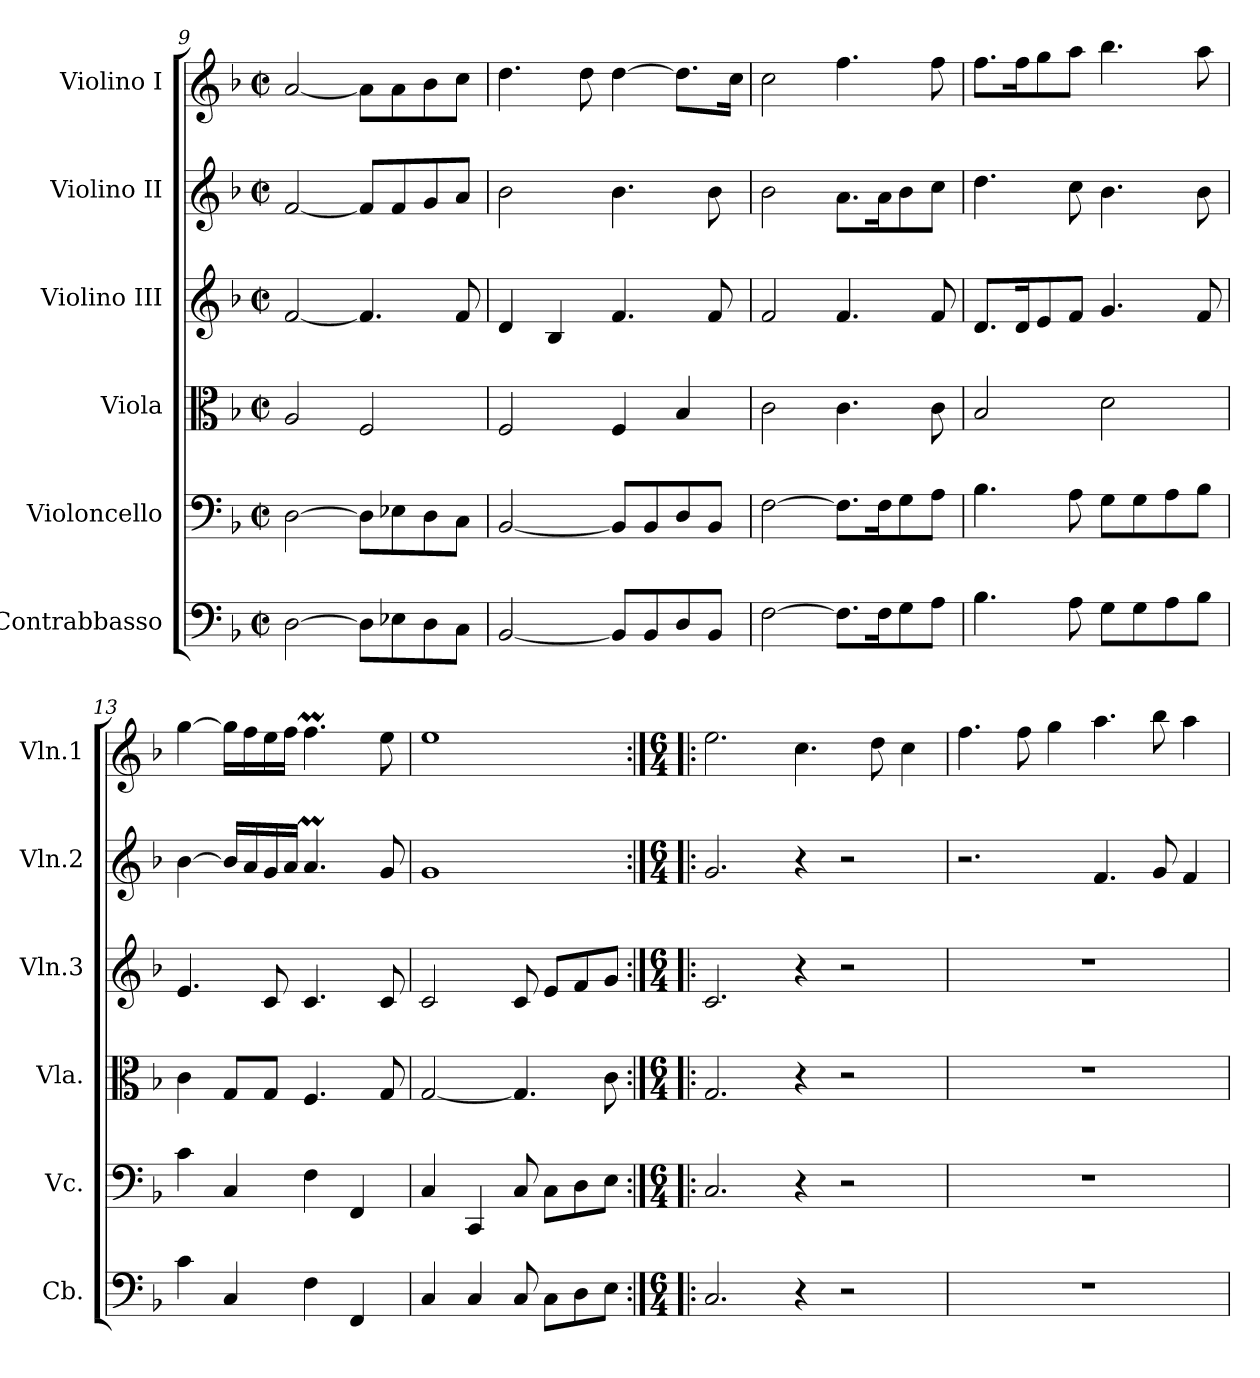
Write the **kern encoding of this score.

**kern	**kern	**kern	**kern	**kern	**kern
*part6	*part5	*part4	*part3	*part2	*part1
*staff6	*staff5	*staff4	*staff3	*staff2	*staff1
*I"Contrabbasso	*I"Violoncello	*I"Viola	*I"Violino III	*I"Violino II	*I"Violino I
*I'Cb.	*I'Vc.	*I'Vla.	*I'Vln.3	*I'Vln.2	*I'Vln.1
*clefF4	*clefF4	*clefC3	*clefG2	*clefG2	*clefG2
*ITrd7c12	*	*	*	*	*
*k[b-]	*k[b-]	*k[b-]	*k[b-]	*k[b-]	*k[b-]
*M2/2	*M2/2	*M2/2	*M2/2	*M2/2	*M2/2
*met(c|)	*met(c|)	*met(c|)	*met(c|)	*met(c|)	*met(c|)
=9	=9	=9	=9	=9	=9
[2DD\	[2D\	2A/	[2f/	[2f/	[2a/
8DD\L]	8D\L]	2F/	4.f/]	8f/L]	8a\L]
8EE-X\	8E-X\	.	.	8f/	8a\
8DD\	8D\	.	.	8g/	8b-\
8CC\J	8C\J	.	8f/	8a/J	8cc\J
=10	=10	=10	=10	=10	=10
[2BBB-/	[2BB-/	2F/	4d/	2b-\	4.dd\
.	.	.	4B-/	.	.
.	.	.	.	.	8dd\
8BBB-/L]	8BB-/L]	4F/	4.f/	4.b-\	[4dd\
8BBB-/	8BB-/	.	.	.	.
8DD/	8D/	4B-/	.	.	8.dd\L]
8BBB-/J	8BB-/J	.	8f/	8b-\	.
.	.	.	.	.	16cc\Jk
=11	=11	=11	=11	=11	=11
[2FF\	[2F\	2c\	2f/	2b-\	2cc\
8.FF\L]	8.F\L]	4.c\	4.f/	8.a\L	4.ff\
16FF\K	16F\K	.	.	16a\K	.
8GG\	8G\	.	.	8b-\	.
8AA\J	8A\J	8c\	8f/	8cc\J	8ff\
=12	=12	=12	=12	=12	=12
4.BB-\	4.B-\	2B-/	8.d/L	4.dd\	8.ff\L
.	.	.	16d/K	.	16ff\K
.	.	.	8e/	.	8gg\
8AA\	8A\	.	8f/J	8cc\	8aa\J
8GG\L	8G\L	2d\	4.g/	4.b-\	4.bb-\
8GG\	8G\	.	.	.	.
8AA\	8A\	.	.	.	.
8BB-\J	8B-\J	.	8f/	8b-\	8aa\
=13	=13	=13	=13	=13	=13
4C\	4c\	4c\	4.e/	[4b-\	[4gg\
4CC/	4C/	8G/L	.	16b-/LL]	16gg\LL]
.	.	.	.	16a/	16ff\
.	.	8G/J	8c/	16g/	16ee\
.	.	.	.	16a/JJ	16ff\JJ
4FF\	4F\	4.F/	4.c/	4.am/	4.ffM\
4FFF/	4FF/	.	.	.	.
.	.	8G/	8c/	8g/	8ee\
=14	=14	=14	=14	=14	=14
4CC/	4C/	[2G/	2c/	1g	1ee
4CC/	4CC/	.	.	.	.
8CC/	8C/	4.G/]	8c/	.	.
8CC\L	8C\L	.	8e/L	.	.
8DD\	8D\	.	8f/	.	.
8EE\J	8E\J	8c\	8g/J	.	.
!!LO:LB:g=z
=15:|!|:	=15:|!|:	=15:|!|:	=15:|!|:	=15:|!|:	=15:|!|:
*M6/4	*M6/4	*M6/4	*M6/4	*M6/4	*M6/4
2.CC/	2.C/	2.G/	2.c/	2.g/	2.ee\
4r	4r	4r	4r	4r	4.cc\
2r	2r	2r	2r	2r	.
.	.	.	.	.	8dd\
.	.	.	.	.	4cc\
=16	=16	=16	=16	=16	=16
1.r	1.r	1.r	1.r	2.r	4.ff\
.	.	.	.	.	8ff\
.	.	.	.	.	4gg\
.	.	.	.	4.f/	4.aa\
.	.	.	.	8g/	8bb-\
.	.	.	.	4f/	4aa\
=	=	=	=	=	=
*-	*-	*-	*-	*-	*-
